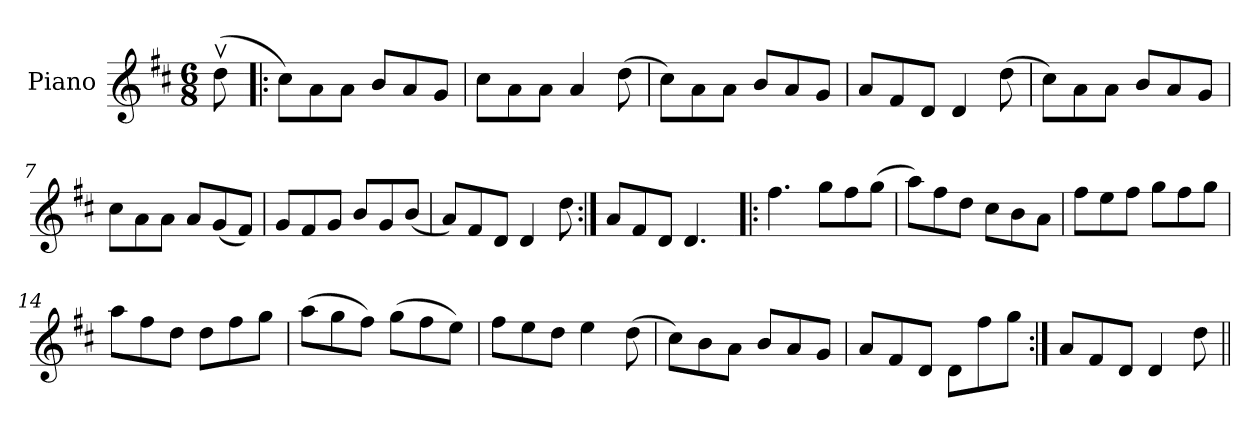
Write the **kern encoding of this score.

**kern
*part1
*staff1
*I"Piano
*I'Pno.
*clefG2
*k[f#c#]
*M6/8
=1
(8ddv\
=2!|:
8cc#\L)
8a\
8a\J
8b/L
8a/
8g/J
=3
8cc#\L
8a\
8a\J
4a/
(8dd\
=4
8cc#\L)
8a\
8a\J
8b/L
8a/
8g/J
=5
8a/L
8f#/
8d/J
4d/
(8dd\
=6
8cc#\L)
8a\
8a\J
8b/L
8a/
8g/J
=7
8cc#\L
8a\
8a\J
8a/L
(8g/
8f#/J)
!!LO:LB:g=z
=8
8g/L
8f#/
8g/J
8b/L
8g/
(8b/J
=9
8a/L)
8f#/
8d/J
4d/
8dd\
=10:|!
8a/L
8f#/
8d/J
4.d/
=11!|:
4.ff#\
8gg\L
8ff#\
(8gg\J
=12
8aa\L)
8ff#\
8dd\J
8cc#\L
8b\
8a\J
=13
8ff#\L
8ee\
8ff#\J
8gg\L
8ff#\
8gg\J
=14
8aa\L
8ff#\
8dd\J
8dd\L
8ff#\
8gg\J
!!LO:LB:g=z
=15
(8aa\L
8gg\
8ff#\J)
(8gg\L
8ff#\
8ee\J)
=16
8ff#\L
8ee\
8dd\J
4ee\
(8dd\
=17
8cc#\L)
8b\
8a\J
8b/L
8a/
8g/J
=18
8a/L
8f#/
8d/J
8d\L
8ff#\
8gg\J
=19:|!
8a/L
8f#/
8d/J
4d/
8dd\
=||
*-
